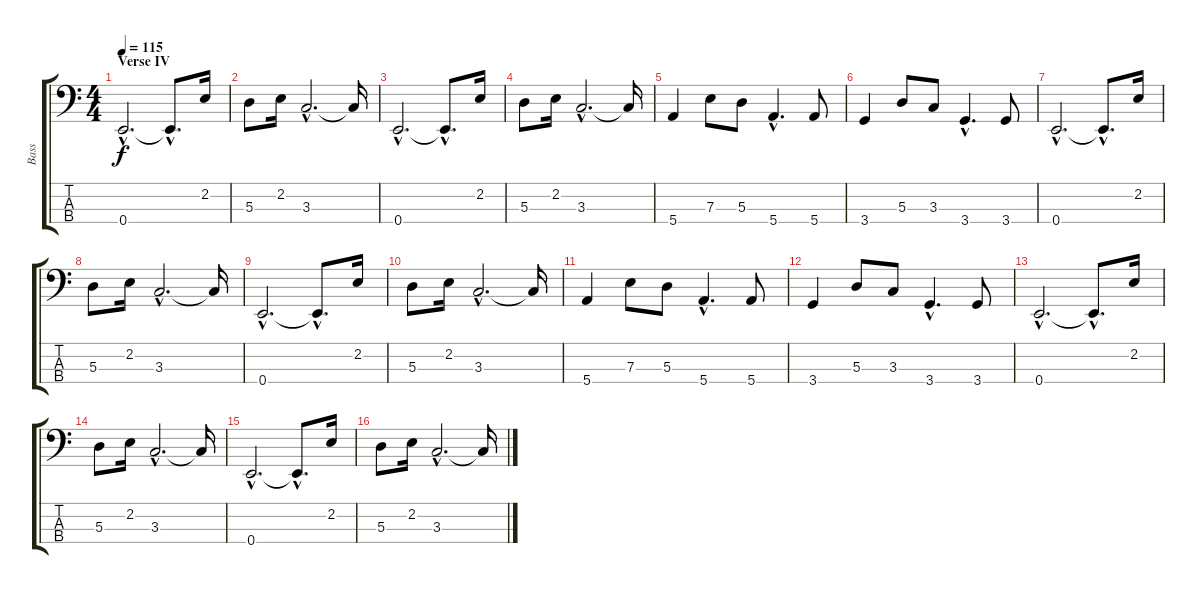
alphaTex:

\track ("Bass" "Bass") {instrument electricbassfinger}
\staff {score tabs}
\tuning (G2 D2 A1 E1) {hide}
\ts (4 4)
\section ("" "Verse IV")
\tempo 115
\clef f4
\ks c
0.4{hac}.2{d dy f} 0.4{hac t}.8{d} 2.2.16 |
5.3.8 2.2.16 3.3{hac}.2{d} 3.3{t}.16 |
0.4{hac}.2{d} 0.4{hac t}.8{d} 2.2.16 |
5.3.8 2.2.16 3.3{hac}.2{d} 3.3{t}.16 |
5.4.4 7.3.8 5.3.8 5.4{hac}.4{d} 5.4.8 |
3.4.4 5.3.8 3.3.8 3.4{hac}.4{d} 3.4.8 |
0.4{hac}.2{d} 0.4{hac t}.8{d} 2.2.16 |
5.3.8 2.2.16 3.3{hac}.2{d} 3.3{t}.16 |
0.4{hac}.2{d} 0.4{hac t}.8{d} 2.2.16 |
5.3.8 2.2.16 3.3{hac}.2{d} 3.3{t}.16 |
5.4.4 7.3.8 5.3.8 5.4{hac}.4{d} 5.4.8 |
3.4.4 5.3.8 3.3.8 3.4{hac}.4{d} 3.4.8 |
0.4{hac}.2{d} 0.4{hac t}.8{d} 2.2.16 |
5.3.8 2.2.16 3.3{hac}.2{d} 3.3{t}.16 |
0.4{hac}.2{d} 0.4{hac t}.8{d} 2.2.16 |
5.3.8 2.2.16 3.3{hac}.2{d} 3.3{t}.16
